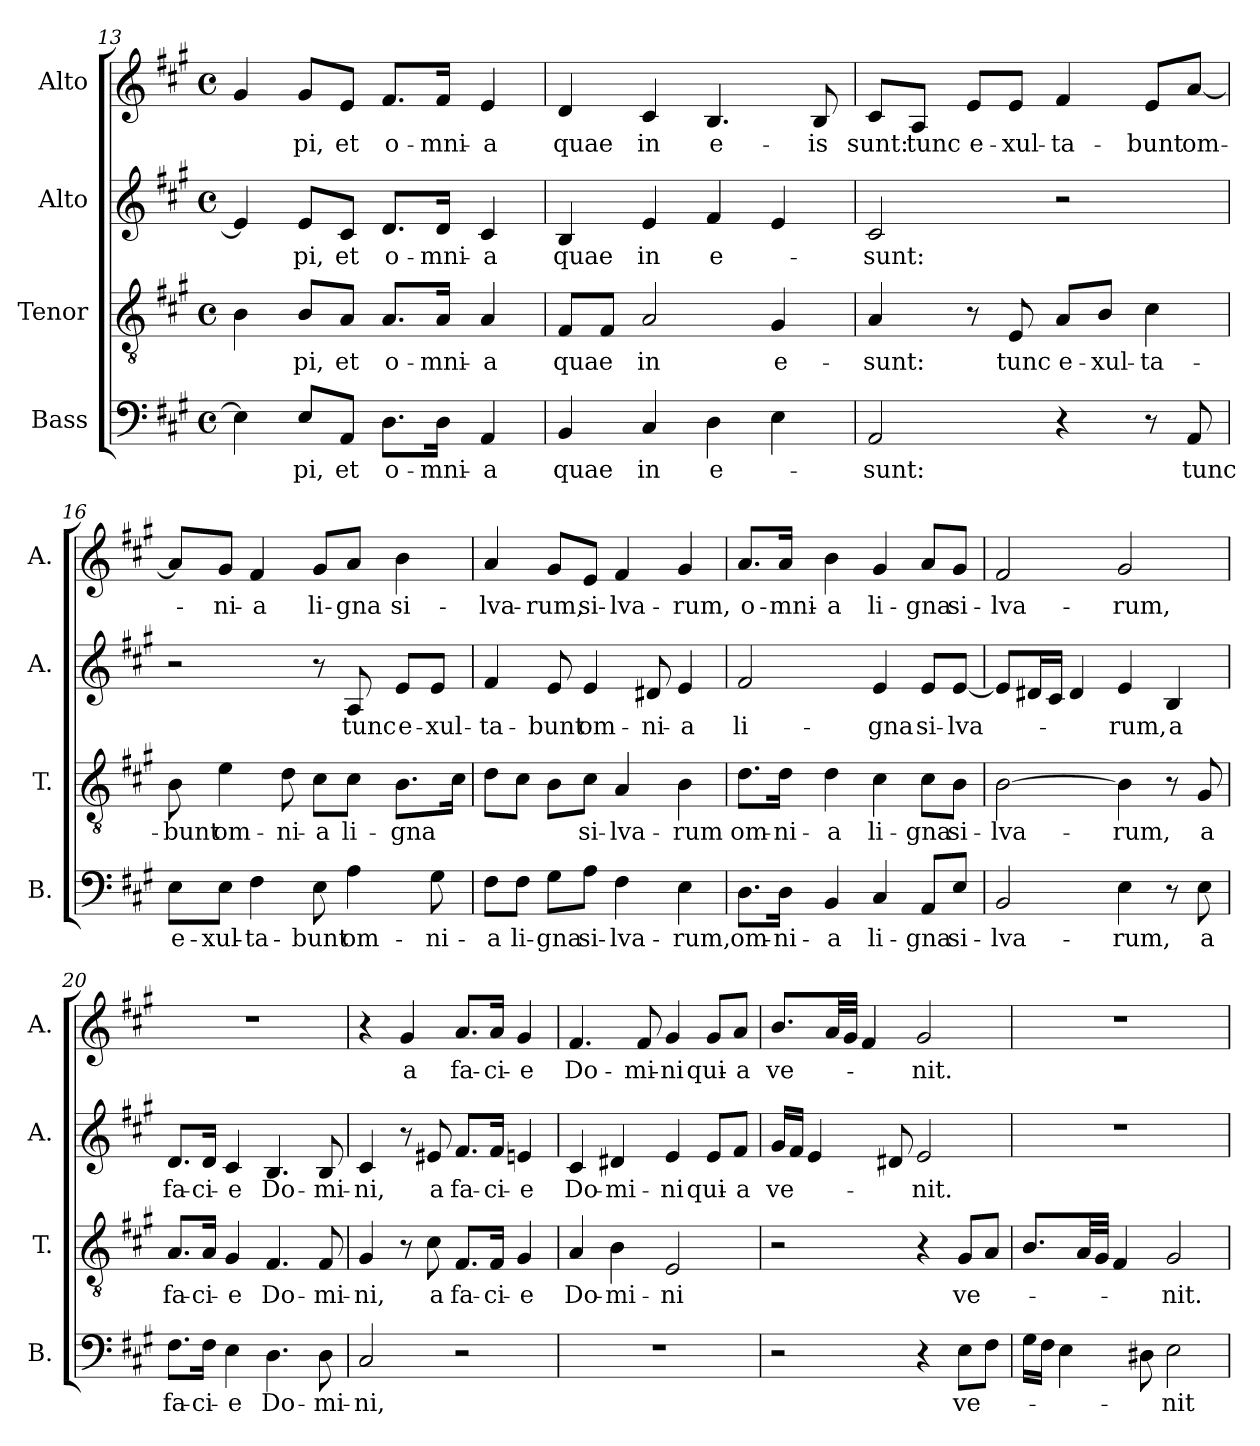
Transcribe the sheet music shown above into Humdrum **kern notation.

**kern	**text	**kern	**text	**kern	**text	**kern	**text
*part4	*part4	*part3	*part3	*part2	*part2	*part1	*part1
*staff4	*staff4	*staff3	*staff3	*staff2	*staff2	*staff1	*staff1
*I"Bass	*	*I"Tenor	*	*I"Alto	*	*I"Alto	*
*I'B.	*	*I'T.	*	*I'A.	*	*I'A.	*
*clefF4	*	*clefGv2	*	*clefG2	*	*clefG2	*
*	*	*ITrd7c12	*	*	*	*	*
*k[f#c#g#]	*	*k[f#c#g#]	*	*k[f#c#g#]	*	*k[f#c#g#]	*
*A:	*	*A:	*	*A:	*	*A:	*
*M4/4	*	*M4/4	*	*M4/4	*	*M4/4	*
*met(c)	*	*met(c)	*	*met(c)	*	*met(c)	*
=13	=13	=13	=13	=13	=13	=13	=13
4E\]	.	4BB\	.	4e/]	.	4g#/	.
!	!LO:LY:b	!	!LO:LY:b	!	!LO:LY:b	!	!LO:LY:b
8E/L	-pi,	8BB/L	-pi,	8e/L	-pi,	8g#/L	-pi,
!	!LO:LY:b	!	!LO:LY:b	!	!LO:LY:b	!	!LO:LY:b
8AA/J	et	8AA/J	et	8c#/J	et	8e/J	et
!	!LO:LY:b	!	!LO:LY:b	!	!LO:LY:b	!	!LO:LY:b
8.D\L	o-	8.AA/L	o-	8.d/L	o-	8.f#/L	o-
!	!LO:LY:b	!	!LO:LY:b	!	!LO:LY:b	!	!LO:LY:b
16D\Jk	-mni-	16AA/Jk	-mni-	16d/Jk	-mni-	16f#/Jk	-mni-
!	!LO:LY:b	!	!LO:LY:b	!	!LO:LY:b	!	!LO:LY:b
4AA/	-a	4AA/	-a	4c#/	-a	4e/	-a
=14	=14	=14	=14	=14	=14	=14	=14
!	!LO:LY:b	!	!LO:LY:b	!	!LO:LY:b	!	!LO:LY:b
4BB/	quae	8FF#/L	quae	4B/	quae	4d/	quae
.	.	8FF#/J	.	.	.	.	.
!	!LO:LY:b	!	!LO:LY:b	!	!LO:LY:b	!	!LO:LY:b
4C#/	in	2AA/	in	4e/	in	4c#/	in
!	!LO:LY:b	!	!	!	!LO:LY:b	!	!LO:LY:b
4D\	e-	.	.	4f#/	e-	4.B/	e-
!	!	!	!LO:LY:b	!	!	!	!
4E\	.	4GG#/	e-	4e/	.	.	.
!	!	!	!	!	!	!	!LO:LY:b
.	.	.	.	.	.	8B/	-is
!!LO:LB:g=z
=15	=15	=15	=15	=15	=15	=15	=15
!	!LO:LY:b	!	!LO:LY:b	!	!LO:LY:b	!	!LO:LY:b
2AA/	-sunt:	4AA/	-sunt:	2c#/	-sunt:	8c#/L	sunt:
!	!	!	!	!	!	!	!LO:LY:b
.	.	.	.	.	.	8A/J	tunc
!	!	!	!	!	!	!	!LO:LY:b
.	.	8r	.	.	.	8e/L	e-
!	!	!	!LO:LY:b	!	!	!	!LO:LY:b
.	.	8EE/	tunc	.	.	8e/J	-xul-
!	!	!	!LO:LY:b	!	!	!	!LO:LY:b
4r	.	8AA/L	e-	2r	.	4f#/	-ta-
!	!	!	!LO:LY:b	!	!	!	!
.	.	8BB/J	-xul-	.	.	.	.
!	!	!	!LO:LY:b	!	!	!	!LO:LY:b
8r	.	4C#\	-ta-	.	.	8e/L	-bunt
!	!LO:LY:b	!	!	!	!	!	!LO:LY:b
8AA/	tunc	.	.	.	.	[<8a/J	om-
=16	=16	=16	=16	=16	=16	=16	=16
!	!LO:LY:b	!	!LO:LY:b	!	!	!	!
8E\L	e-	8BB\	-bunt	2r	.	8a/L]	.
!	!LO:LY:b	!	!LO:LY:b	!	!	!	!LO:LY:b
8E\J	-xul-	4E\	om-	.	.	8g#/J	-ni-
!	!LO:LY:b	!	!	!	!	!	!LO:LY:b
4F#\	-ta-	.	.	.	.	4f#/	-a
!	!	!	!LO:LY:b	!	!	!	!
.	.	8D\	-ni-	.	.	.	.
!	!LO:LY:b	!	!LO:LY:b	!	!	!	!LO:LY:b
8E\	-bunt	8C#\L	-a	8r	.	8g#/L	li-
!	!LO:LY:b	!	!LO:LY:b	!	!LO:LY:b	!	!LO:LY:b
4A\	om-	8C#\J	li-	8A/	tunc	8a/J	-gna
!	!	!	!LO:LY:b	!	!LO:LY:b	!	!LO:LY:b
.	.	8.BB\L	-gna	8e/L	e-	4b\	si-
!	!LO:LY:b	!	!	!	!LO:LY:b	!	!
8G#\	-ni-	.	.	8e/J	-xul-	.	.
.	.	16C#\Jk	.	.	.	.	.
=17	=17	=17	=17	=17	=17	=17	=17
!	!LO:LY:b	!	!	!	!LO:LY:b	!	!LO:LY:b
8F#\L	-a	8D\L	.	4f#/	-ta-	4a/	-lva-
!	!LO:LY:b	!	!	!	!	!	!
8F#\J	li-	8C#\J	.	.	.	.	.
!	!LO:LY:b	!	!	!	!LO:LY:b	!	!LO:LY:b
8G#\L	-gna	8BB\L	.	8e/	-bunt	8g#/L	-rum,
!	!LO:LY:b	!	!LO:LY:b	!	!LO:LY:b	!	!LO:LY:b
8A\J	si-	8C#\J	si-	4e/	om-	8e/J	si-
!	!LO:LY:b	!	!LO:LY:b	!	!	!	!LO:LY:b
4F#\	-lva-	4AA/	-lva-	.	.	4f#/	-lva-
!	!	!	!	!	!LO:LY:b	!	!
.	.	.	.	8d#X/	-ni-	.	.
!	!LO:LY:b	!	!LO:LY:b	!	!LO:LY:b	!	!LO:LY:b
4E\	-rum,	4BB\	-rum	4e/	-a	4g#/	-rum,
!!LO:LB:g=z
=18	=18	=18	=18	=18	=18	=18	=18
!	!LO:LY:b	!	!LO:LY:b	!	!LO:LY:b	!	!LO:LY:b
8.D\L	om-	8.D\L	om-	2f#/	li-	8.a/L	o-
!	!LO:LY:b	!	!LO:LY:b	!	!	!	!LO:LY:b
16D\Jk	-ni-	16D\Jk	-ni-	.	.	16a/Jk	-mni-
!	!LO:LY:b	!	!LO:LY:b	!	!	!	!LO:LY:b
4BB/	-a	4D\	-a	.	.	4b\	-a
!	!LO:LY:b	!	!LO:LY:b	!	!LO:LY:b	!	!LO:LY:b
4C#/	li-	4C#\	li-	4e/	-gna	4g#/	li-
!	!LO:LY:b	!	!LO:LY:b	!	!LO:LY:b	!	!LO:LY:b
8AA/L	-gna	8C#\L	-gna	8e/L	si-	8a/L	-gna
!	!LO:LY:b	!	!LO:LY:b	!	!LO:LY:b	!	!LO:LY:b
8E/J	si-	8BB\J	si-	[<8e/J	-lva-	8g#/J	si-
=19	=19	=19	=19	=19	=19	=19	=19
!	!LO:LY:b	!	!LO:LY:b	!	!	!	!LO:LY:b
2BB/	-lva-	[>2BB\	-lva-	8e/L]	.	2f#/	-lva-
.	.	.	.	16d#X/L	.	.	.
.	.	.	.	16c#/JJ	.	.	.
.	.	.	.	4d#/	.	.	.
!	!LO:LY:b	!	!LO:LY:b	!	!LO:LY:b	!	!LO:LY:b
4E\	-rum,	4BB\]	-rum,	4e/	-rum,	2g#/	-rum,
!	!	!	!	!	!LO:LY:b	!	!
8r	.	8r	.	4B/	a	.	.
!	!LO:LY:b	!	!LO:LY:b	!	!	!	!
8E\	a	8GG#/	a	.	.	.	.
=20	=20	=20	=20	=20	=20	=20	=20
!	!LO:LY:b	!	!LO:LY:b	!	!LO:LY:b	!	!
8.F#\L	fa-	8.AA/L	fa-	8.d/L	fa-	1r	.
!	!LO:LY:b	!	!LO:LY:b	!	!LO:LY:b	!	!
16F#\Jk	-ci-	16AA/Jk	-ci-	16d/Jk	-ci-	.	.
!	!LO:LY:b	!	!LO:LY:b	!	!LO:LY:b	!	!
4E\	-e	4GG#/	-e	4c#/	-e	.	.
!	!LO:LY:b	!	!LO:LY:b	!	!LO:LY:b	!	!
4.D\	Do-	4.FF#/	Do-	4.B/	Do-	.	.
!	!LO:LY:b	!	!LO:LY:b	!	!LO:LY:b	!	!
8D\	-mi-	8FF#/	-mi-	8B/	-mi-	.	.
=21	=21	=21	=21	=21	=21	=21	=21
!	!LO:LY:b	!	!LO:LY:b	!	!LO:LY:b	!	!
2C#/	-ni,	4GG#/	-ni,	4c#/	-ni,	4r	.
!	!	!	!	!	!	!	!LO:LY:b
.	.	8r	.	8r	.	4g#/	a
!	!	!	!LO:LY:b	!	!LO:LY:b	!	!
.	.	8C#\	a	8e#X/	a	.	.
!	!	!	!LO:LY:b	!	!LO:LY:b	!	!LO:LY:b
2r	.	8.FF#/L	fa-	8.f#/L	fa-	8.a/L	fa-
!	!	!	!LO:LY:b	!	!LO:LY:b	!	!LO:LY:b
.	.	16FF#/Jk	-ci-	16f#/Jk	-ci-	16a/Jk	-ci-
!	!	!	!LO:LY:b	!	!LO:LY:b	!	!LO:LY:b
.	.	4GG#/	-e	4en/	-e	4g#/	-e
!!LO:PB:g=z
=22	=22	=22	=22	=22	=22	=22	=22
!	!	!	!LO:LY:b	!	!LO:LY:b	!	!LO:LY:b
1r	.	4AA/	Do-	4c#/	Do-	4.f#/	Do-
!	!	!	!LO:LY:b	!	!LO:LY:b	!	!
.	.	4BB\	-mi-	4d#X/	-mi-	.	.
!	!	!	!	!	!	!	!LO:LY:b
.	.	.	.	.	.	8f#/	-mi-
!	!	!	!LO:LY:b	!	!LO:LY:b	!	!LO:LY:b
.	.	2EE/	-ni	4e/	-ni	4g#/	-ni
!	!	!	!	!	!LO:LY:b	!	!LO:LY:b
.	.	.	.	8e/L	qui-	8g#/L	qui-
!	!	!	!	!	!LO:LY:b	!	!LO:LY:b
.	.	.	.	8f#/J	-a	8a/J	-a
=23	=23	=23	=23	=23	=23	=23	=23
!	!	!	!	!	!LO:LY:b	!	!LO:LY:b
2r	.	2r	.	16g#/LL	ve-	8.b/L	ve-
.	.	.	.	16f#/JJ	.	.	.
.	.	.	.	4e/	.	.	.
.	.	.	.	.	.	32a/LL	.
.	.	.	.	.	.	32g#/JJJ	.
.	.	.	.	.	.	4f#/	.
.	.	.	.	8d#X/	.	.	.
!	!	!	!	!	!LO:LY:b	!	!LO:LY:b
4r	.	4r	.	2e/	-nit.	2g#/	-nit.
!	!LO:LY:b	!	!LO:LY:b	!	!	!	!
8E\L	ve-	8GG#/L	ve-	.	.	.	.
8F#\J	.	8AA/J	.	.	.	.	.
=24	=24	=24	=24	=24	=24	=24	=24
16G#\LL	.	8.BB/L	.	1r	.	1r	.
16F#\JJ	.	.	.	.	.	.	.
4E\	.	.	.	.	.	.	.
.	.	32AA/LL	.	.	.	.	.
.	.	32GG#/JJJ	.	.	.	.	.
.	.	4FF#/	.	.	.	.	.
8D#X\	.	.	.	.	.	.	.
!	!LO:LY:b	!	!LO:LY:b	!	!	!	!
2E\	-nit	2GG#/	-nit.	.	.	.	.
=	=	=	=	=	=	=	=
*-	*-	*-	*-	*-	*-	*-	*-
